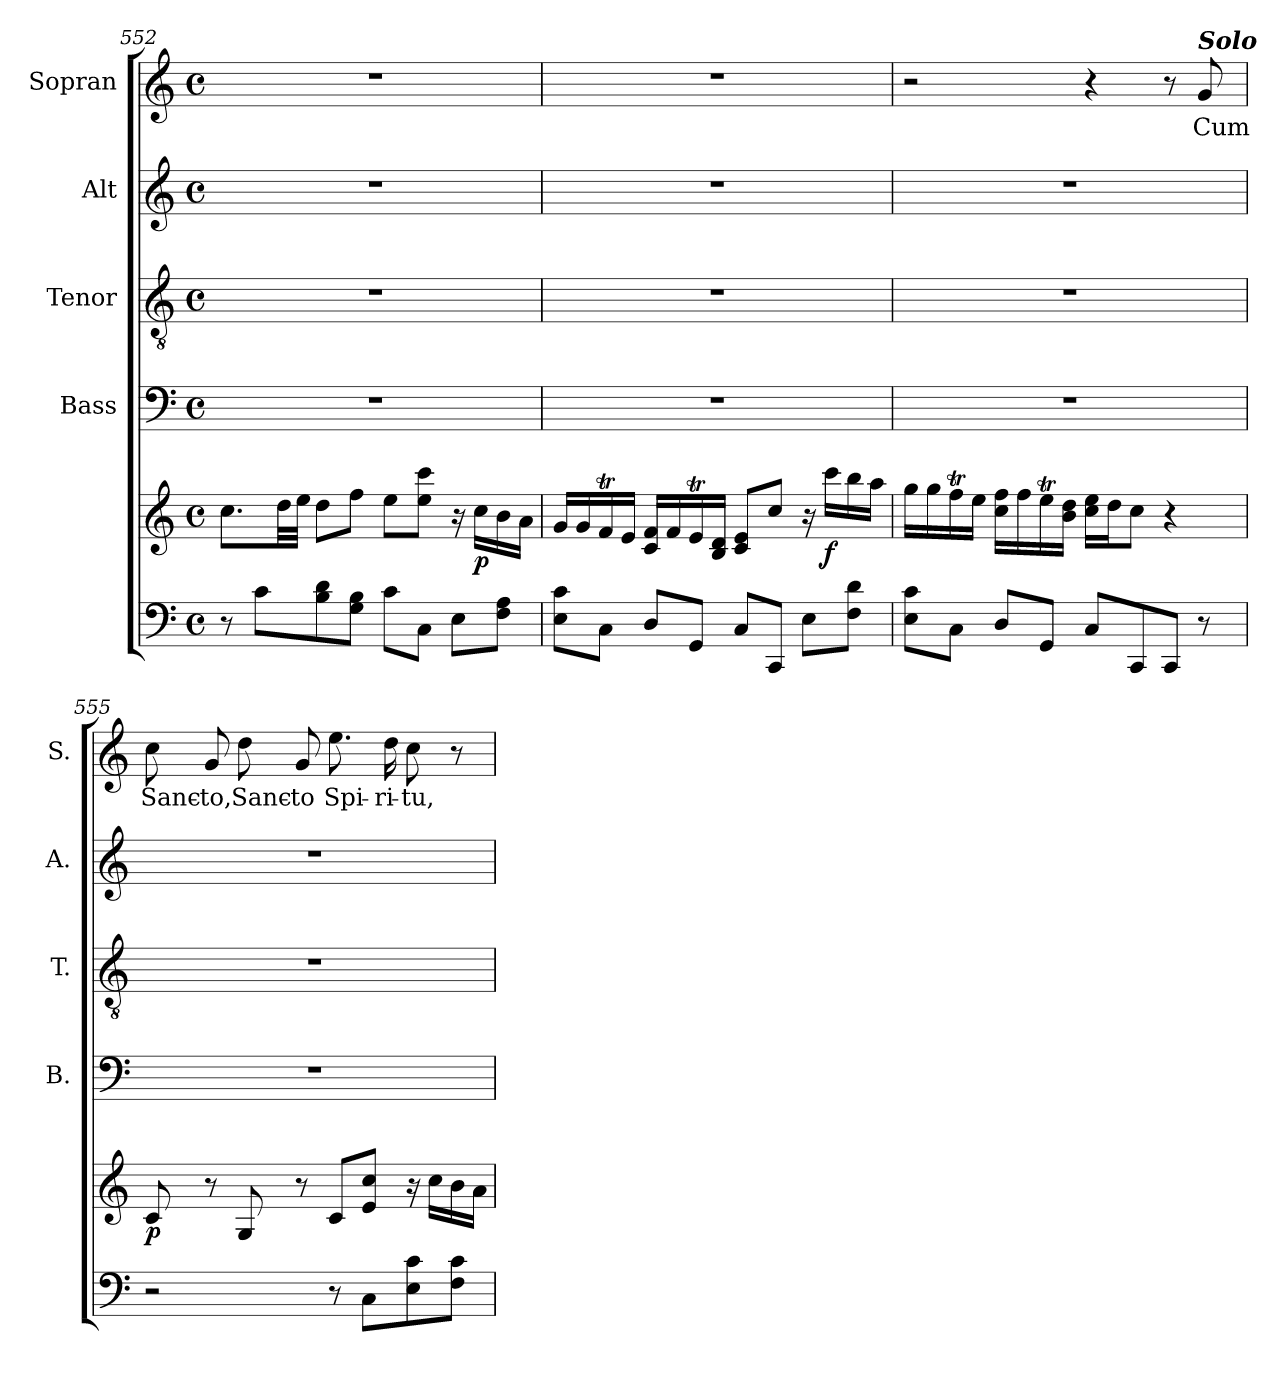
**kern	**kern	**dynam	**kern	**kern	**kern	**kern	**text
*part5	*part5	*part5	*part4	*part3	*part2	*part1	*part1
*staff6	*staff5	*staff5/6	*staff4	*staff3	*staff2	*staff1	*staff1
*	*	*	*I"Bass	*I"Tenor	*I"Alt	*I"Sopran	*
*	*	*	*I'B.	*I'T.	*I'A.	*I'S.	*
*clefF4	*clefG2	*	*clefF4	*clefGv2	*clefG2	*clefG2	*
*k[]	*k[]	*	*k[]	*k[]	*k[]	*k[]	*
*C:	*C:	*	*C:	*C:	*C:	*C:	*
*M4/4	*M4/4	*	*M4/4	*M4/4	*M4/4	*M4/4	*
*met(c)	*met(c)	*	*met(c)	*met(c)	*met(c)	*met(c)	*
=552	=552	=552	=552	=552	=552	=552	=552
8r	8.cc\L	.	1r	1r	1r	1r	.
8c\L	.	.	.	.	.	.	.
.	32dd\LL	.	.	.	.	.	.
.	32ee\JJJ	.	.	.	.	.	.
8B\ 8d\	8dd\L	.	.	.	.	.	.
8G\ 8B\J	8ff\J	.	.	.	.	.	.
8c\L	8ee\L	.	.	.	.	.	.
8C\J	8ee\ 8ccc\J	.	.	.	.	.	.
8E\L	16r	.	.	.	.	.	.
!	!	!LO:DY:b	!	!	!	!	!
.	16cc\LL	p	.	.	.	.	.
8F\ 8A\J	16b\	.	.	.	.	.	.
.	16a\JJ	.	.	.	.	.	.
!!LO:PB:g=z
=553	=553	=553	=553	=553	=553	=553	=553
8E\ 8c\L	16g/LL	.	1r	1r	1r	1r	.
.	16g/	.	.	.	.	.	.
8C\J	16fT/	.	.	.	.	.	.
.	16e/JJ	.	.	.	.	.	.
8D/L	16c/ 16f/LL	.	.	.	.	.	.
.	16f/	.	.	.	.	.	.
8GG/J	16et/	.	.	.	.	.	.
.	16B/ 16d/JJ	.	.	.	.	.	.
8C/L	8c/ 8e/L	.	.	.	.	.	.
8CC/J	8cc/J	.	.	.	.	.	.
8E\L	16r	.	.	.	.	.	.
!	!	!LO:DY:b	!	!	!	!	!
.	16ccc\LL	f	.	.	.	.	.
8F\ 8d\J	16bb\	.	.	.	.	.	.
.	16aa\JJ	.	.	.	.	.	.
=554	=554	=554	=554	=554	=554	=554	=554
8E\ 8c\L	16gg\LL	.	1r	1r	1r	2r	.
.	16gg\	.	.	.	.	.	.
8C\J	16ffT\	.	.	.	.	.	.
.	16ee\JJ	.	.	.	.	.	.
8D/L	16cc\ 16ff\LL	.	.	.	.	.	.
.	16ff\	.	.	.	.	.	.
8GG/J	16eet\	.	.	.	.	.	.
.	16b\ 16dd\JJ	.	.	.	.	.	.
8C/L	16cc\ 16ee\LL	.	.	.	.	4r	.
.	16dd\J	.	.	.	.	.	.
8CC/	8cc\J	.	.	.	.	.	.
8CC/J	4r	.	.	.	.	8r	.
!	!	!	!	!	!	!LO:TX:a:Bi:t=Solo	!
!	!	!	!	!	!	!	!LO:LY:b
8r	.	.	.	.	.	8g/	Cum
=555	=555	=555	=555	=555	=555	=555	=555
!	!	!LO:DY:b	!	!	!	!	!LO:LY:b
2r	8c/	p	1r	1r	1r	8cc\	Sanc-
!	!	!	!	!	!	!	!LO:LY:b
.	8r	.	.	.	.	8g/	-to,
!	!	!	!	!	!	!	!LO:LY:b
.	8G/	.	.	.	.	8dd\	Sanc-
!	!	!	!	!	!	!	!LO:LY:b
.	8r	.	.	.	.	8g/	-to
!	!	!	!	!	!	!	!LO:LY:b
8r	8c/L	.	.	.	.	8.ee\	Spi-
8C\L	8e/ 8cc/J	.	.	.	.	.	.
!	!	!	!	!	!	!	!LO:LY:b
.	.	.	.	.	.	16dd\	-ri-
!	!	!	!	!	!	!	!LO:LY:b
8E\ 8c\	16r	.	.	.	.	8cc\	-tu,
.	16cc\LL	.	.	.	.	.	.
8F\ 8c\J	16b\	.	.	.	.	8r	.
.	16a\JJ	.	.	.	.	.	.
=	=	=	=	=	=	=	=
*-	*-	*-	*-	*-	*-	*-	*-
